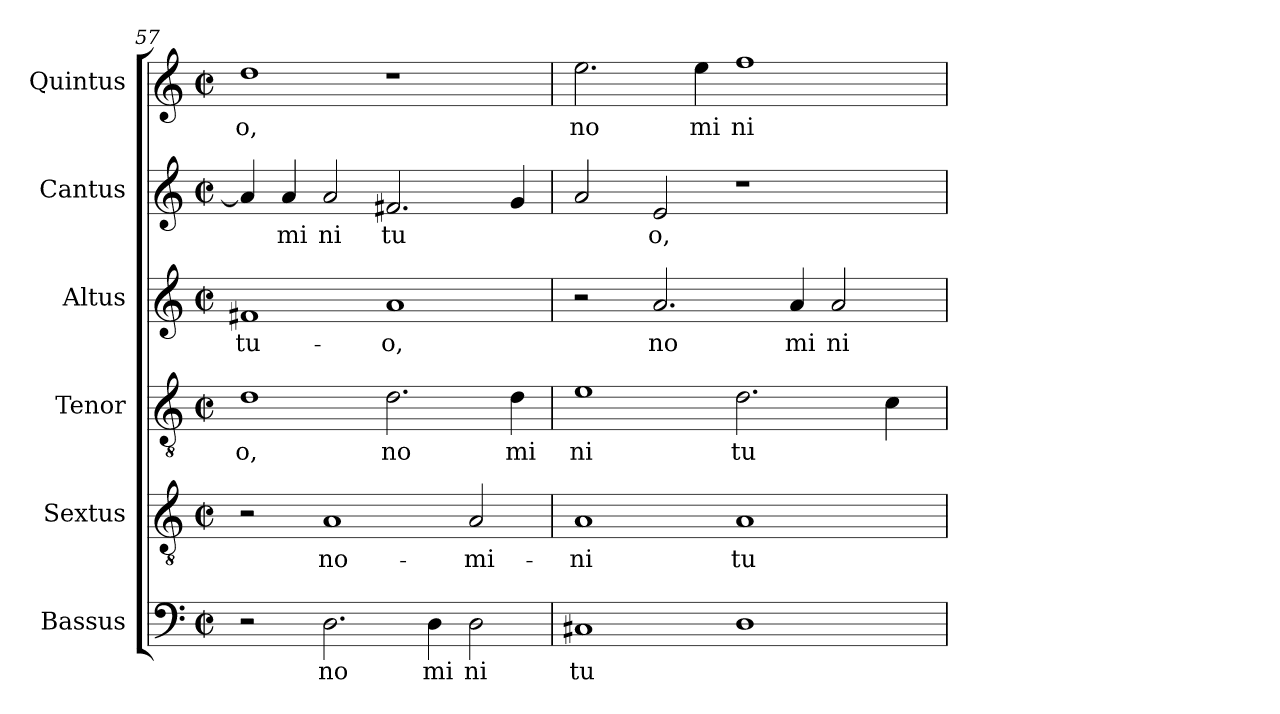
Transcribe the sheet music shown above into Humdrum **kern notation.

**kern	**text	**kern	**text	**kern	**text	**kern	**text	**kern	**text	**kern	**text
*part6	*part6	*part5	*part5	*part4	*part4	*part3	*part3	*part2	*part2	*part1	*part1
*staff6	*staff6	*staff5	*staff5	*staff4	*staff4	*staff3	*staff3	*staff2	*staff2	*staff1	*staff1
*I"Bassus	*	*I"Sextus	*	*I"Tenor	*	*I"Altus	*	*I"Cantus	*	*I"Quintus	*
*clefF4	*	*clefGv2	*	*clefGv2	*	*clefG2	*	*clefG2	*	*clefG2	*
*M2/2	*	*M2/2	*	*M2/2	*	*M2/2	*	*M2/2	*	*M2/2	*
*met(c|)	*	*met(c|)	*	*met(c|)	*	*met(c|)	*	*met(c|)	*	*met(c|)	*
=57	=57	=57	=57	=57	=57	=57	=57	=57	=57	=57	=57
!	!	!	!	!	!LO:LY:b:cj	!	!LO:LY:b:cj	!	!	!	!LO:LY:b:cj
2r	.	2r	.	1d	o,	1f#X	tu-	4a/]	.	1dd	-o,
!	!	!	!	!	!	!	!	!	!LO:LY:b:cj	!	!
.	.	.	.	.	.	.	.	4a/	mi	.	.
!	!LO:LY:b:cj	!	!LO:LY:b:cj	!	!	!	!	!	!LO:LY:b:cj	!	!
2.D\	no	1A	no-	.	.	.	.	2a/	ni	.	.
!	!	!	!	!	!LO:LY:b:cj	!	!LO:LY:b:cj	!	!LO:LY:b:cj	!	!
.	.	.	.	2.d\	no	1a	-o,	2.f#X/	tu	1r	.
!	!LO:LY:b:cj	!	!	!	!	!	!	!	!	!	!
4D\	mi	.	.	.	.	.	.	.	.	.	.
!	!LO:LY:b:cj	!	!LO:LY:b:cj	!	!	!	!	!	!	!	!
2D\	ni	2A/	-mi-	.	.	.	.	.	.	.	.
!	!	!	!	!	!LO:LY:b:cj	!	!	!	!	!	!
.	.	.	.	4d\	mi	.	.	4g/	.	.	.
!!LO:PB:g=z
=58	=58	=58	=58	=58	=58	=58	=58	=58	=58	=58	=58
!	!LO:LY:b:cj	!	!LO:LY:b:cj	!	!LO:LY:b:cj	!	!	!	!	!	!LO:LY:b:cj
*	*	*	*	*	*	*	*	*^	*	*	*
1C#X	tu	1A	-ni	1e	ni	2r	.	2a/	16.ryy	.	2.ee\	no
.	.	.	.	.	.	.	.	.	1ryy	.	.	.
!	!	!	!	!	!	!	!LO:LY:b:cj	!	!	!LO:LY:b:cj	!	!
.	.	.	.	.	.	2.a/	no	2e/	.	o,	.	.
!	!	!	!	!	!	!	!	!	!	!	!	!LO:LY:b:cj
.	.	.	.	.	.	.	.	.	.	.	4ee\	mi
!	!	!	!LO:LY:b:cj	!	!LO:LY:b:cj	!	!	!	!	!	!	!LO:LY:b:cj
1D	.	1A	tu	2.d\	tu	.	.	1r	.	.	1ff	ni
.	.	.	.	.	.	.	.	.	2ryy	.	.	.
!	!	!	!	!	!	!	!LO:LY:b:cj	!	!	!	!	!
.	.	.	.	.	.	4a/	mi	.	.	.	.	.
!	!	!	!	!	!	!	!LO:LY:b:cj	!	!	!	!	!
.	.	.	.	.	.	2a/	ni	.	.	.	.	.
.	.	.	.	.	.	.	.	.	4ryy	.	.	.
.	.	.	.	4c\	.	.	.	.	.	.	.	.
.	.	.	.	.	.	.	.	.	8ryy	.	.	.
.	.	.	.	.	.	.	.	.	32ryy	.	.	.
*	*	*	*	*	*	*	*	*v	*v	*	*	*
=	=	=	=	=	=	=	=	=	=	=	=
*-	*-	*-	*-	*-	*-	*-	*-	*-	*-	*-	*-
